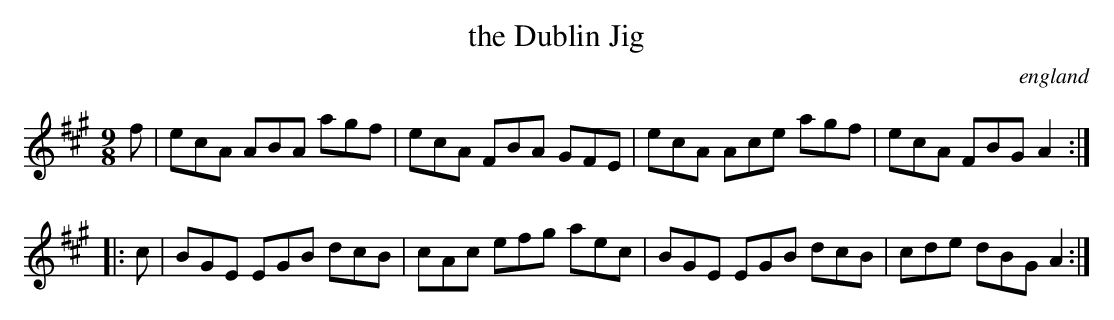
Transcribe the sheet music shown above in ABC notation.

X:1
T:the Dublin Jig
O:england
M:9/8
L:1/8
K:A
f|\
ecA ABA agf | ecA FBA GFE |\
ecA Ace agf | ecA FBG A2:|
|:c|\
BGE EGB dcB | cAc efg aec |\
BGE EGB dcB | cde dBG A2:|
